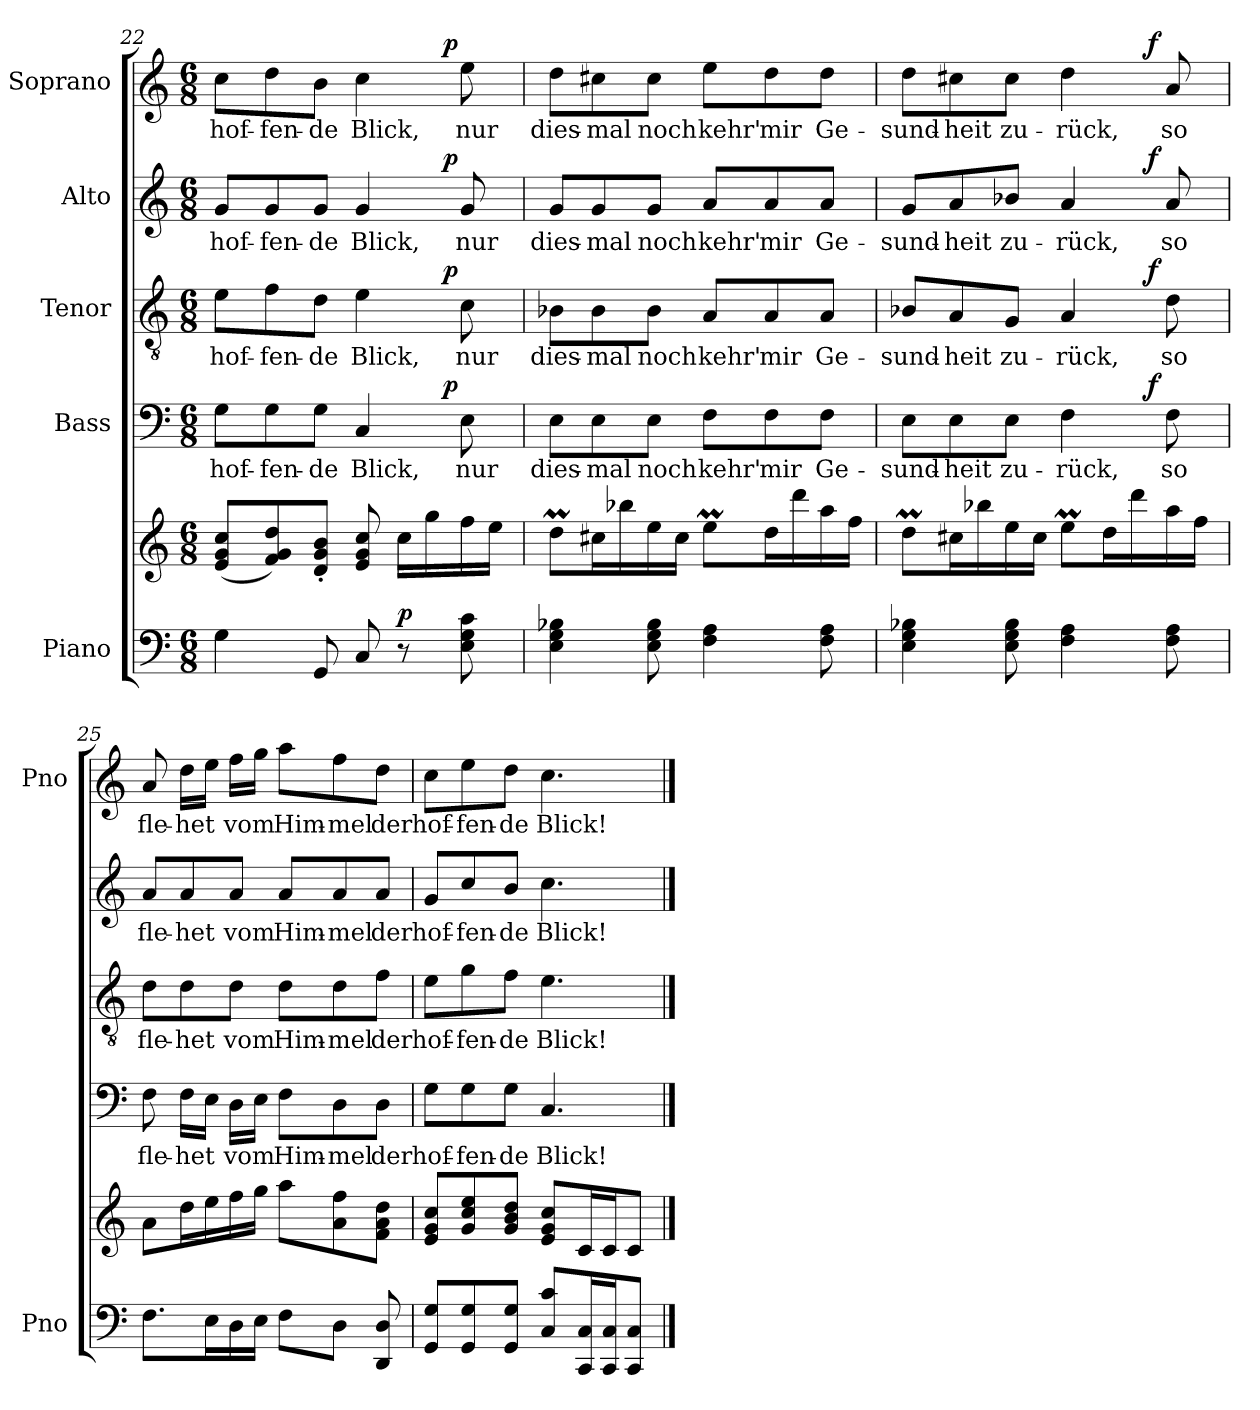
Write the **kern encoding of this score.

**kern	**kern	**dynam	**kern	**text	**dynam	**kern	**text	**dynam	**kern	**text	**dynam	**kern	**text	**dynam
*part5	*part5	*part5	*part4	*part4	*part4	*part3	*part3	*part3	*part2	*part2	*part2	*part1	*part1	*part1
*staff6	*staff5	*staff5/6	*staff4	*staff4	*staff4	*staff3	*staff3	*staff3	*staff2	*staff2	*staff2	*staff1	*staff1	*staff1
*I"Piano	*	*	*I"Bass	*	*	*I"Tenor	*	*	*I"Alto	*	*	*I"Soprano	*	*
*I'Pno	*	*	*	*	*	*	*	*	*	*	*	*I'Pno	*	*
*clefF4	*clefG2	*	*clefF4	*	*	*clefGv2	*	*	*clefG2	*	*	*clefG2	*	*
*k[]	*k[]	*	*k[]	*	*	*k[]	*	*	*k[]	*	*	*k[]	*	*
*C:	*C:	*	*C:	*	*	*C:	*	*	*C:	*	*	*C:	*	*
*M6/8	*M6/8	*	*M6/8	*	*	*M6/8	*	*	*M6/8	*	*	*M6/8	*	*
=22	=22	=22	=22	=22	=22	=22	=22	=22	=22	=22	=22	=22	=22	=22
*	*	*	*^	*	*	*^	*	*	*^	*	*	*^	*	*
4G\	(8e/ 8g/ 8cc/L	.	8G\L	2ryy	hof-	.	8e\L	2ryy	hof-	.	8g/L	2ryy	hof-	.	8cc\L	2ryy	hof-	.
.	8f/ 8g/ 8dd/)	.	8G\	.	-fen-	.	8f\	.	-fen-	.	8g/	.	-fen-	.	8dd\	.	-fen-	.
8GG/	8d/'< 8g/'< 8b/'<J	.	8G\J	.	-de	.	8d\J	.	-de	.	8g/J	.	-de	.	8b\J	.	-de	.
8C/	8e/ 8g/ 8cc/	.	4C/	.	Blick,	.	4e\	.	Blick,	.	4g/	.	Blick,	.	4cc\	.	Blick,	.
!	!	!LO:DY:a=2	!	!	!	!	!	!	!	!	!	!	!	!	!	!	!	!
8r	16cc\LL	p	.	16.ryy	.	.	.	16.ryy	.	.	.	16.ryy	.	.	.	16.ryy	.	.
.	16gg\	.	.	.	.	.	.	.	.	.	.	.	.	.	.	.	.	.
!	!	!	!	!	!	!LO:DY:a	!	!	!	!LO:DY:a	!	!	!	!LO:DY:a	!	!	!	!LO:DY:a
.	.	.	.	8ryy	.	p	.	8ryy	.	p	.	8ryy	.	p	.	8ryy	.	p
8E\ 8G\ 8c\	16ff\	.	8E\	.	nur	.	8c\	.	nur	.	8g/	.	nur	.	8ee\	.	nur	.
.	16ee\JJ	.	.	.	.	.	.	.	.	.	.	.	.	.	.	.	.	.
.	.	.	.	32ryy	.	.	.	32ryy	.	.	.	32ryy	.	.	.	32ryy	.	.
*	*	*	*v	*v	*	*	*	*	*	*	*v	*v	*	*	*v	*v	*	*
*	*	*	*	*	*	*v	*v	*	*	*	*	*	*	*	*
=23	=23	=23	=23	=23	=23	=23	=23	=23	=23	=23	=23	=23	=23	=23
4E\ 4G\ 4B-X\	8ddM\L	.	8E\L	dies-	.	8B-X\L	dies-	.	8g/L	dies-	.	8dd\L	dies-	.
.	16cc#X\L	.	8E\	-mal	.	8B-\	-mal	.	8g/	-mal	.	8cc#X\	-mal	.
.	16bb-X\	.	.	.	.	.	.	.	.	.	.	.	.	.
8E\ 8G\ 8B-\	16ee\	.	8E\J	noch	.	8B-\J	noch	.	8g/J	noch	.	8cc#\J	noch	.
.	16cc#\JJ	.	.	.	.	.	.	.	.	.	.	.	.	.
4F\ 4A\	8eem\L	.	8F\L	kehr'	.	8A/L	kehr'	.	8a/L	kehr'	.	8ee\L	kehr'	.
.	16dd\L	.	8F\	mir	.	8A/	mir	.	8a/	mir	.	8dd\	mir	.
.	16ddd\	.	.	.	.	.	.	.	.	.	.	.	.	.
8F\ 8A\	16aa\	.	8F\J	Ge-	.	8A/J	Ge-	.	8a/J	Ge-	.	8dd\J	Ge-	.
.	16ff\JJ	.	.	.	.	.	.	.	.	.	.	.	.	.
!!LO:LB:g=z
=24	=24	=24	=24	=24	=24	=24	=24	=24	=24	=24	=24	=24	=24	=24
*	*	*	*^	*	*	*^	*	*	*^	*	*	*^	*	*
4E\ 4G\ 4B-X\	8ddM\L	.	8E\L	2ryy	-sund-	.	8B-X/L	2ryy	-sund-	.	8g/L	2ryy	-sund-	.	8dd\L	2ryy	-sund-	.
.	16cc#X\L	.	8E\	.	-heit	.	8A/	.	-heit	.	8a/	.	-heit	.	8cc#X\	.	-heit	.
.	16bb-X\	.	.	.	.	.	.	.	.	.	.	.	.	.	.	.	.	.
8E\ 8G\ 8B-\	16ee\	.	8E\J	.	zu-	.	8G/J	.	zu-	.	8b-X/J	.	zu-	.	8cc#\J	.	zu-	.
.	16cc#\JJ	.	.	.	.	.	.	.	.	.	.	.	.	.	.	.	.	.
4F\ 4A\	8eem\L	.	4F\	.	-rück,	.	4A/	.	-rück,	.	4a/	.	-rück,	.	4dd\	.	-rück,	.
.	16dd\L	.	.	16.ryy	.	.	.	16.ryy	.	.	.	16.ryy	.	.	.	16.ryy	.	.
.	16ddd\	.	.	.	.	.	.	.	.	.	.	.	.	.	.	.	.	.
!	!	!	!	!	!	!LO:DY:a	!	!	!	!LO:DY:a	!	!	!	!LO:DY:a	!	!	!	!LO:DY:a
.	.	.	.	8ryy	.	f	.	8ryy	.	f	.	8ryy	.	f	.	8ryy	.	f
8F\ 8A\	16aa\	.	8F\	.	so	.	8d\	.	so	.	8a/	.	so	.	8a/	.	so	.
.	16ff\JJ	.	.	.	.	.	.	.	.	.	.	.	.	.	.	.	.	.
.	.	.	.	32ryy	.	.	.	32ryy	.	.	.	32ryy	.	.	.	32ryy	.	.
*	*	*	*v	*v	*	*	*	*	*	*	*v	*v	*	*	*v	*v	*	*
*	*	*	*	*	*	*v	*v	*	*	*	*	*	*	*	*
=25	=25	=25	=25	=25	=25	=25	=25	=25	=25	=25	=25	=25	=25	=25
8.F\L	8a\L	.	8F\	fle-	.	8d\L	fle-	.	8a/L	fle-	.	8a/	fle-	.
.	16dd\L	.	16F\LL	-het	.	8d\	-het	.	8a/	-het	.	16dd\LL	-het	.
16E\L	16ee\	.	16E\JJ	.	.	.	.	.	.	.	.	16ee\JJ	.	.
16D\	16ff\	.	16D\LL	vom	.	8d\J	vom	.	8a/J	vom	.	16ff\LL	vom	.
16E\JJ	16gg\JJ	.	16E\JJ	.	.	.	.	.	.	.	.	16gg\JJ	.	.
8F\L	8aa\L	.	8F\L	Him-	.	8d\L	Him-	.	8a/L	Him-	.	8aa\L	Him-	.
8D\J	8a\ 8ff\	.	8D\	-mel	.	8d\	-mel	.	8a/	-mel	.	8ff\	-mel	.
8DD/ 8D/	8f\ 8a\ 8dd\J	.	8D\J	der	.	8f\J	der	.	8a/J	der	.	8dd\J	der	.
=26	=26	=26	=26	=26	=26	=26	=26	=26	=26	=26	=26	=26	=26	=26
8GG/ 8G/L	8e/ 8g/ 8cc/L	.	8G\L	hof-	.	8e\L	hof-	.	8g/L	hof-	.	8cc\L	hof-	.
8GG/ 8G/	8g/ 8cc/ 8ee/	.	8G\	-fen-	.	8g\	-fen-	.	8cc/	-fen-	.	8ee\	-fen-	.
8GG/ 8G/J	8g/ 8b/ 8dd/J	.	8G\J	-de	.	8f\J	-de	.	8b/J	-de	.	8dd\J	-de	.
8C/ 8c/L	8e/ 8g/ 8cc/L	.	4.C/	Blick!	.	4.e\	Blick!	.	4.cc\	Blick!	.	4.cc\	Blick!	.
16CC/ 16C/L	16c/L	.	.	.	.	.	.	.	.	.	.	.	.	.
16CC/ 16C/J	16c/J	.	.	.	.	.	.	.	.	.	.	.	.	.
8CC/ 8C/J	8c/J	.	.	.	.	.	.	.	.	.	.	.	.	.
==	==	==	==	==	==	==	==	==	==	==	==	==	==	==
*-	*-	*-	*-	*-	*-	*-	*-	*-	*-	*-	*-	*-	*-	*-
